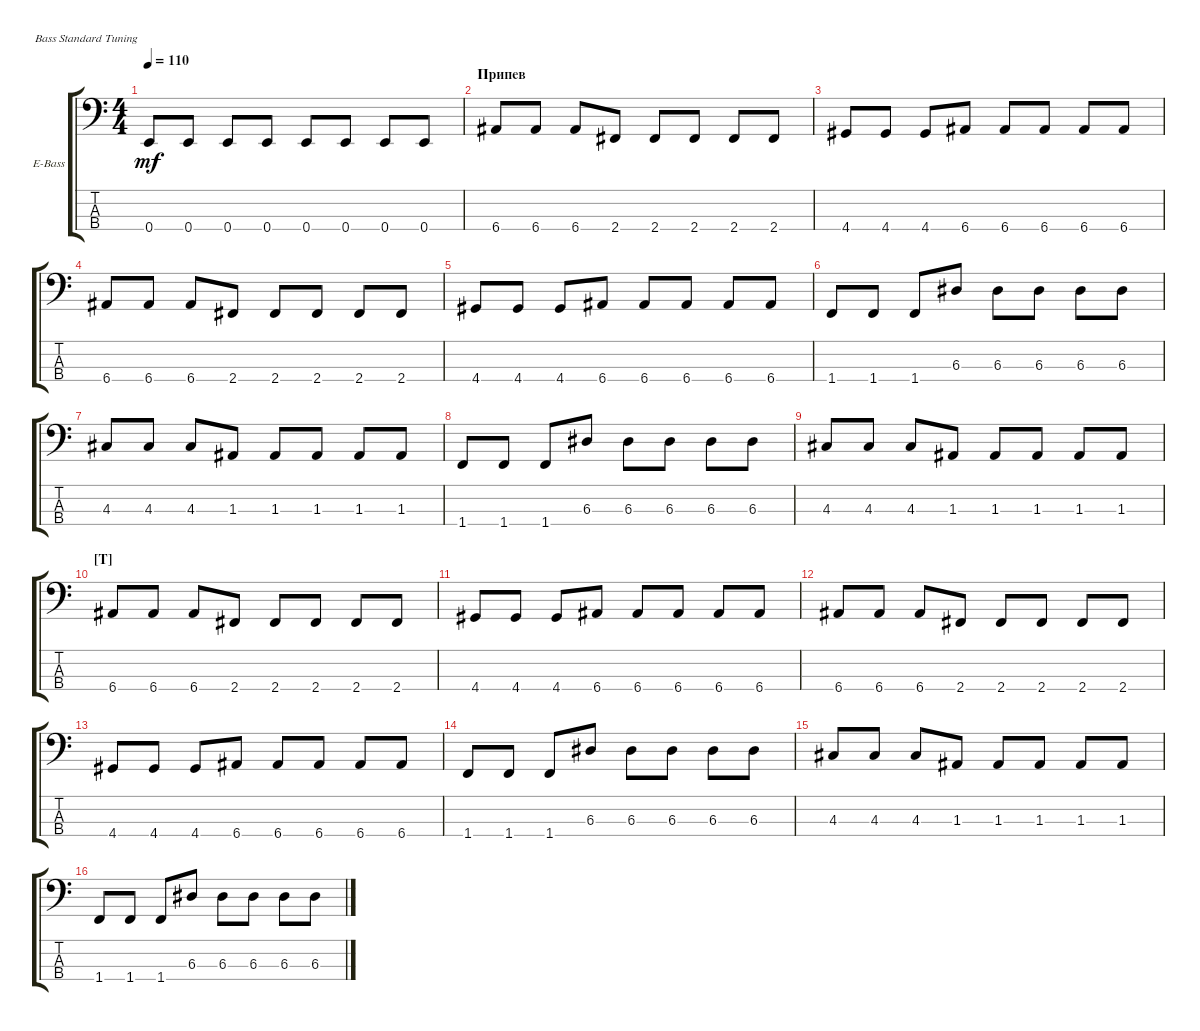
\defaultSystemsLayout 4
\bracketExtendMode groupsimilarinstruments
\firstSystemTrackNameOrientation horizontal
\otherSystemsTrackNameOrientation horizontal
\track ("Electric Bass" "E-Bass") {instrument electricbassfinger}
\staff {score tabs}
\tuning (G2 D2 A1 E1)
\ts (4 4)
\tempo 110
\clef f4
\ks c
0.4.8{dy mf} 0.4.8 0.4.8 0.4.8 0.4.8 0.4.8 0.4.8 0.4.8 |
\section ("" "Припев")
6.4.8 6.4.8 6.4.8 2.4.8 2.4.8 2.4.8 2.4.8 2.4.8 |
4.4.8 4.4.8 4.4.8 6.4.8 6.4.8 6.4.8 6.4.8 6.4.8 |
6.4.8 6.4.8 6.4.8 2.4.8 2.4.8 2.4.8 2.4.8 2.4.8 |
4.4.8 4.4.8 4.4.8 6.4.8 6.4.8 6.4.8 6.4.8 6.4.8 |
1.4.8 1.4.8 1.4.8 6.3.8 6.3.8 6.3.8 6.3.8 6.3.8 |
4.3.8 4.3.8 4.3.8 1.3.8 1.3.8 1.3.8 1.3.8 1.3.8 |
1.4.8 1.4.8 1.4.8 6.3.8 6.3.8 6.3.8 6.3.8 6.3.8 |
4.3.8 4.3.8 4.3.8 1.3.8 1.3.8 1.3.8 1.3.8 1.3.8 |
\section ("T" "")
6.4.8 6.4.8 6.4.8 2.4.8 2.4.8 2.4.8 2.4.8 2.4.8 |
4.4.8 4.4.8 4.4.8 6.4.8 6.4.8 6.4.8 6.4.8 6.4.8 |
6.4.8 6.4.8 6.4.8 2.4.8 2.4.8 2.4.8 2.4.8 2.4.8 |
4.4.8 4.4.8 4.4.8 6.4.8 6.4.8 6.4.8 6.4.8 6.4.8 |
1.4.8 1.4.8 1.4.8 6.3.8 6.3.8 6.3.8 6.3.8 6.3.8 |
4.3.8 4.3.8 4.3.8 1.3.8 1.3.8 1.3.8 1.3.8 1.3.8 |
1.4.8 1.4.8 1.4.8 6.3.8 6.3.8 6.3.8 6.3.8 6.3.8
